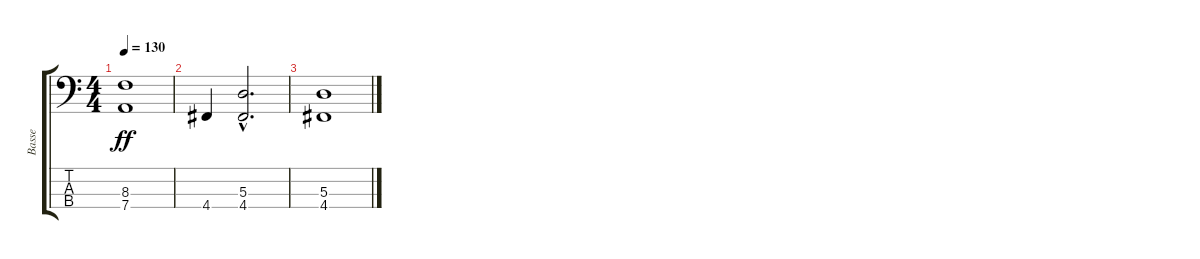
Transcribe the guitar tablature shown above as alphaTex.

\track ("Basse" "Basse") {instrument slapbass2}
\staff {score tabs}
\tuning (G2 D2 A1 D1) {hide}
\ts (4 4)
\tempo 130
\clef f4
\ks c
(8.3 7.4).1{dy ff} |
4.4.4 (5.3{hac} 4.4{hac}).2{d} |
(5.3 4.4).1
